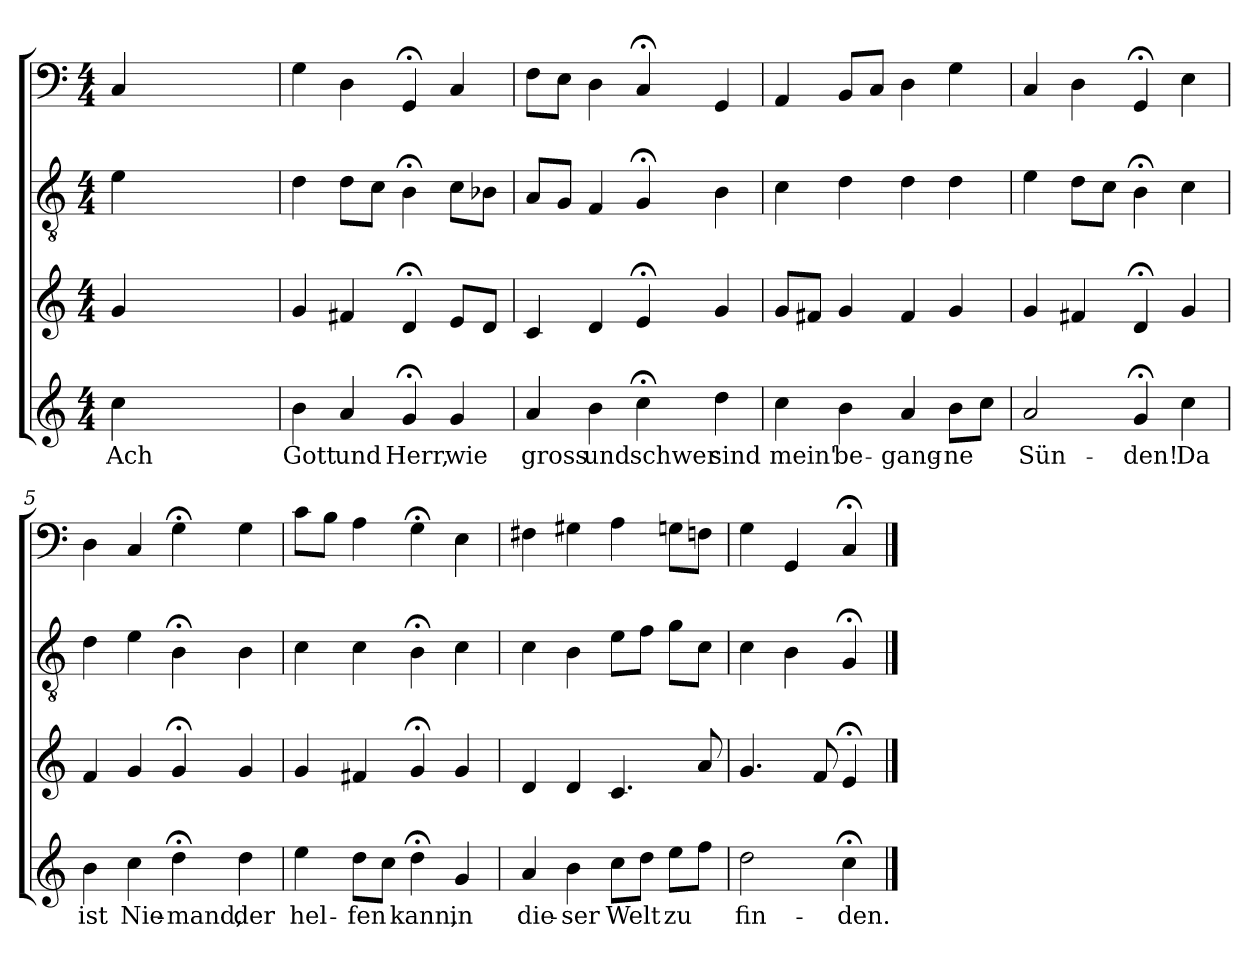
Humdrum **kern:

**kern	**text	**kern	**kern	**kern
*part4	*part4	*part3	*part2	*part1
*staff4	*staff4	*staff3	*staff2	*staff1
*clefG2	*	*clefG2	*clefGv2	*clefF4
*k[]	*	*k[]	*k[]	*k[]
*C:	*	*C:	*C:	*C:
*M4/4	*	*M4/4	*M4/4	*M4/4
=	=	=	=	=
4cc\	Ach	4g/	4e\	4C/
2ryy	.	2ryy	2ryy	2ryy
4ryy	.	4ryy	4ryy	4ryy
=1	=1	=1	=1	=1
4b\	Gott	4g/	4d\	4G\
4a/	und	4f#X/	8d\L	4D\
.	.	.	8c\J	.
4g;</	Herr,	4d;</	4B;<\	4GG;</
4g/	wie	8e/L	8c\L	4C/
.	.	8d/J	8B-X\J	.
=2	=2	=2	=2	=2
4a/	gross	4c/	8A/L	8F\L
.	.	.	8G/J	8E\J
4b\	und	4d/	4F/	4D\
4cc;<\	schwer	4e;</	4G;</	4C;</
4dd\	sind	4g/	4B\	4GG/
=3	=3	=3	=3	=3
4cc\	mein'	8g/L	4c\	4AA/
.	.	8f#X/J	.	.
4b\	be-	4g/	4d\	8BB/L
.	.	.	.	8C/J
4a/	-gang-	4f#/	4d\	4D\
8b\L	-ne	4g/	4d\	4G\
8cc\J	.	.	.	.
=4	=4	=4	=4	=4
2a/	Sün-	4g/	4e\	4C/
.	.	4f#X/	8d\L	4D\
.	.	.	8c\J	.
4g;</	-den!	4d;</	4B;<\	4GG;</
4cc\	Da	4g/	4c\	4E\
=5	=5	=5	=5	=5
4b\	ist	4f/	4d\	4D\
4cc\	Nie-	4g/	4e\	4C/
4dd;<\	-mand,	4g;</	4B;<\	4G;<\
4dd\	der	4g/	4B\	4G\
=6	=6	=6	=6	=6
4ee\	hel-	4g/	4c\	8c\L
.	.	.	.	8B\J
8dd\L	-fen	4f#X/	4c\	4A\
8cc\J	.	.	.	.
4dd;<\	kann,	4g;</	4B;<\	4G;<\
4g/	in	4g/	4c\	4E\
=7	=7	=7	=7	=7
4a/	die-	4d/	4c\	4F#X\
4b\	-ser	4d/	4B\	4G#X\
8cc\L	Welt	4.c/	8e\L	4A\
8dd\J	.	.	8f\J	.
8ee\L	zu	.	8g\L	8Gn\L
8ff\J	.	8a/	8c\J	8Fn\J
=8	=8	=8	=8	=8
2dd\	fin-	4.g/	4c\	4G\
.	.	.	4B\	4GG/
.	.	8f/	.	.
4cc;<\	-den.	4e;</	4G;</	4C;</
==	==	==	==	==
*-	*-	*-	*-	*-
